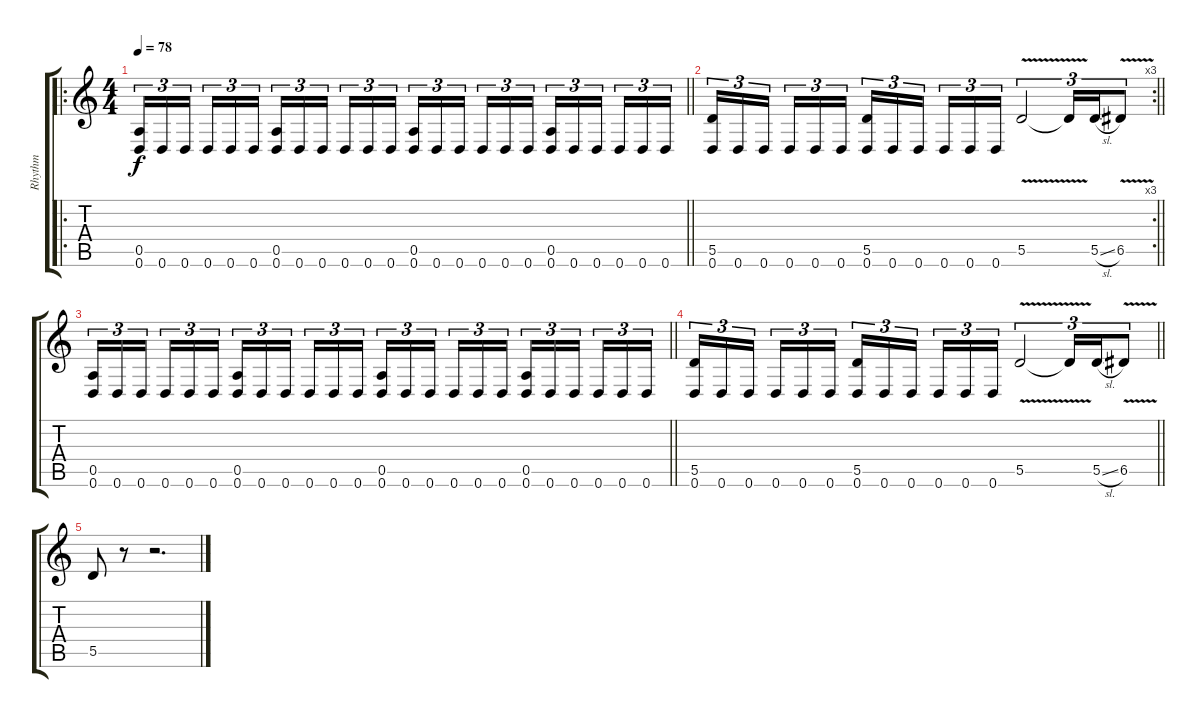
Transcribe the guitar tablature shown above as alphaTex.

\track ("Rhythm" "Rhythm") {instrument distortionguitar}
\staff {score tabs}
\tuning (E4 B3 G3 D3 A2 D2) {hide}
\ro
\ts (4 4)
\tempo 78
\clef g2
\barLineRight lightlight
\ks c
(0.5 0.6).16{tu (3 2) dy f} 0.6.16{tu (3 2)} 0.6.16{tu (3 2) beam splitsecondary} 0.6.16{tu (3 2)} 0.6.16{tu (3 2)} 0.6.16{tu (3 2)} (0.5 0.6).16{tu (3 2)} 0.6.16{tu (3 2)} 0.6.16{tu (3 2) beam splitsecondary} 0.6.16{tu (3 2)} 0.6.16{tu (3 2)} 0.6.16{tu (3 2)} (0.5 0.6).16{tu (3 2)} 0.6.16{tu (3 2)} 0.6.16{tu (3 2) beam splitsecondary} 0.6.16{tu (3 2)} 0.6.16{tu (3 2)} 0.6.16{tu (3 2)} (0.5 0.6).16{tu (3 2)} 0.6.16{tu (3 2)} 0.6.16{tu (3 2) beam splitsecondary} 0.6.16{tu (3 2)} 0.6.16{tu (3 2)} 0.6.16{tu (3 2)} |
\rc 3
\barLineRight lightlight
(5.5 0.6).16{tu (3 2)} 0.6.16{tu (3 2)} 0.6.16{tu (3 2) beam splitsecondary} 0.6.16{tu (3 2)} 0.6.16{tu (3 2)} 0.6.16{tu (3 2)} (5.5 0.6).16{tu (3 2)} 0.6.16{tu (3 2)} 0.6.16{tu (3 2) beam splitsecondary} 0.6.16{tu (3 2)} 0.6.16{tu (3 2)} 0.6.16{tu (3 2)} 5.5{v}.2{tu (3 2)} 5.5{t}.16{tu (3 2)} 5.5{sl}.16{tu (3 2)} 6.5{v}.8{tu (3 2)} |
\barLineRight lightlight
(0.5 0.6).16{tu (3 2)} 0.6.16{tu (3 2)} 0.6.16{tu (3 2) beam splitsecondary} 0.6.16{tu (3 2)} 0.6.16{tu (3 2)} 0.6.16{tu (3 2)} (0.5 0.6).16{tu (3 2)} 0.6.16{tu (3 2)} 0.6.16{tu (3 2) beam splitsecondary} 0.6.16{tu (3 2)} 0.6.16{tu (3 2)} 0.6.16{tu (3 2)} (0.5 0.6).16{tu (3 2)} 0.6.16{tu (3 2)} 0.6.16{tu (3 2) beam splitsecondary} 0.6.16{tu (3 2)} 0.6.16{tu (3 2)} 0.6.16{tu (3 2)} (0.5 0.6).16{tu (3 2)} 0.6.16{tu (3 2)} 0.6.16{tu (3 2) beam splitsecondary} 0.6.16{tu (3 2)} 0.6.16{tu (3 2)} 0.6.16{tu (3 2)} |
\barLineRight lightlight
(5.5 0.6).16{tu (3 2)} 0.6.16{tu (3 2)} 0.6.16{tu (3 2) beam splitsecondary} 0.6.16{tu (3 2)} 0.6.16{tu (3 2)} 0.6.16{tu (3 2)} (5.5 0.6).16{tu (3 2)} 0.6.16{tu (3 2)} 0.6.16{tu (3 2) beam splitsecondary} 0.6.16{tu (3 2)} 0.6.16{tu (3 2)} 0.6.16{tu (3 2)} 5.5{v}.2{tu (3 2)} 5.5{t}.16{tu (3 2)} 5.5{sl}.16{tu (3 2)} 6.5{v}.8{tu (3 2)} |
5.5.8 r.8 r.2{d}
